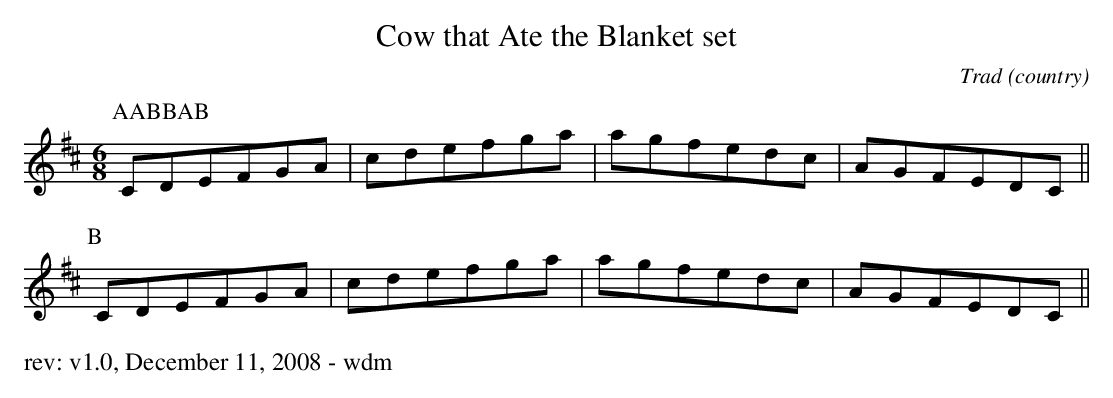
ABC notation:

X:1
T: Cow that Ate the Blanket set
O: Trad (country)
M: 6/8
K: Dmaj
P: AABBAB
P:A
CDEFGA|cdefga|agfedc|AGFEDC||
P:B
CDEFGA|cdefga|agfedc|AGFEDC||
